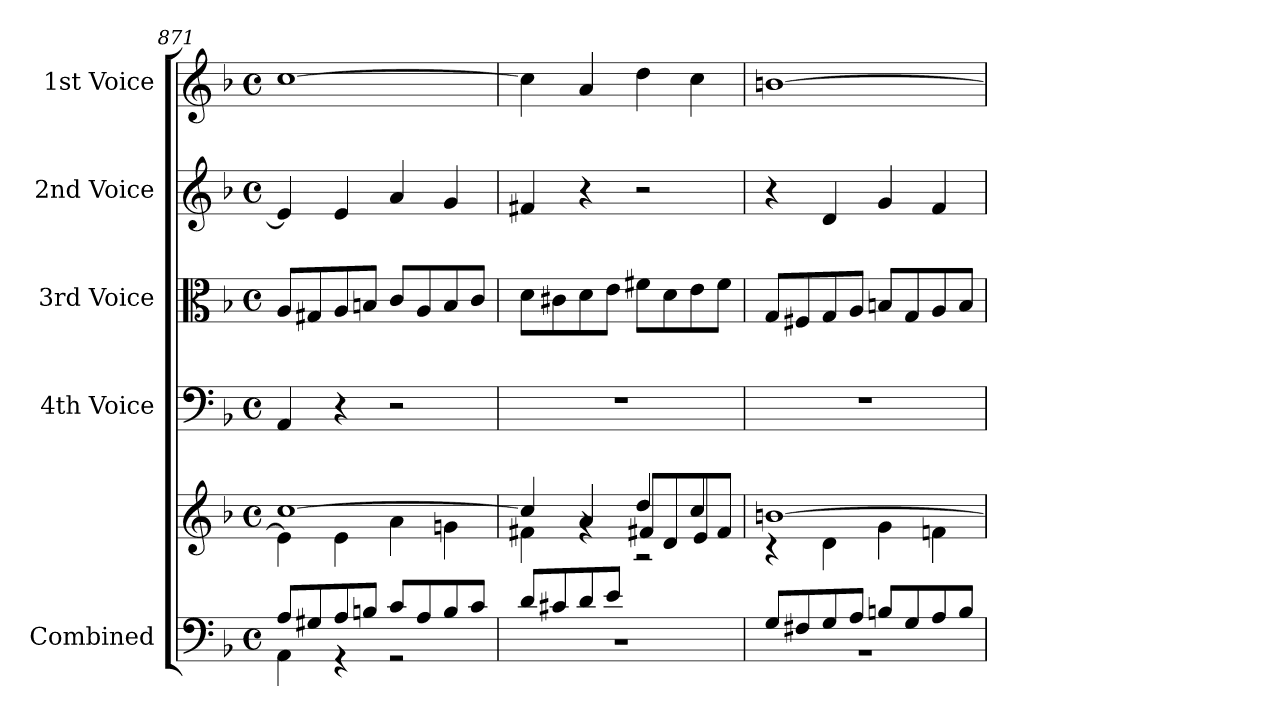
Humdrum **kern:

**kern	**kern	**kern	**kern	**kern	**kern
*part5	*part5	*part4	*part3	*part2	*part1
*staff6	*staff5	*staff4	*staff3	*staff2	*staff1
*I"Combined	*	*I"4th Voice	*I"3rd Voice	*I"2nd Voice	*I"1st Voice
*clefF4	*clefG2	*clefF4	*clefC3	*clefG2	*clefG2
*k[b-]	*k[b-]	*k[b-]	*k[b-]	*k[b-]	*k[b-]
*M4/4	*M4/4	*M4/4	*M4/4	*M4/4	*M4/4
*met(c)	*met(c)	*met(c)	*met(c)	*met(c)	*met(c)
=871	=871	=871	=871	=871	=871
*^	*^	*	*	*	*
8A/L	4AA\	[1cc	4e\]	4AA/	8A/L	4e/]	[1cc
8G#X/	.	.	.	.	8G#X/	.	.
8A/	4r	.	4e\	4r	8A/	4e/	.
8Bn/J	.	.	.	.	8Bn/J	.	.
8c/L	2r	.	4a\	2r	8c/L	4a/	.
8A/	.	.	.	.	8A/	.	.
8B/	.	.	4gn\	.	8B/	4g/	.
8c/J	.	.	.	.	8c/J	.	.
=872	=872	=872	=872	=872	=872	=872	=872
*	*	*	*^	*	*	*	*
8d/L	1r	4cc/]	4f#X\	2ryy	1r	8d\L	4f#X/	4cc\]
8c#X/	.	.	.	.	.	8c#X\	.	.
8d/	.	4a/	4rg	.	.	8d\	4r	4a/
8e/J	.	.	.	.	.	8e\J	.	.
2ryy	.	4dd/	2rA	8f#X/L	.	8f#X\L	2r	4dd\
.	.	.	.	8d/	.	8d\	.	.
.	.	4cc/	.	8e/	.	8e\	.	4cc\
.	.	.	.	8f#/J	.	8f#\J	.	.
*	*	*	*v	*v	*	*	*	*
!!LO:LB:g=z
=873	=873	=873	=873	=873	=873	=873	=873
8G/L	1r	[1bn	4r	1r	8G/L	4r	[1bn
8F#X/	.	.	.	.	8F#X/	.	.
8G/	.	.	4d\	.	8G/	4d/	.
8A/J	.	.	.	.	8A/J	.	.
8Bn/L	.	.	4g\	.	8Bn/L	4g/	.
8G/	.	.	.	.	8G/	.	.
8A/	.	.	4fn\	.	8A/	4f/	.
8B/J	.	.	.	.	8B/J	.	.
*v	*v	*	*	*	*	*	*
*	*v	*v	*	*	*	*
=	=	=	=	=	=
*-	*-	*-	*-	*-	*-
